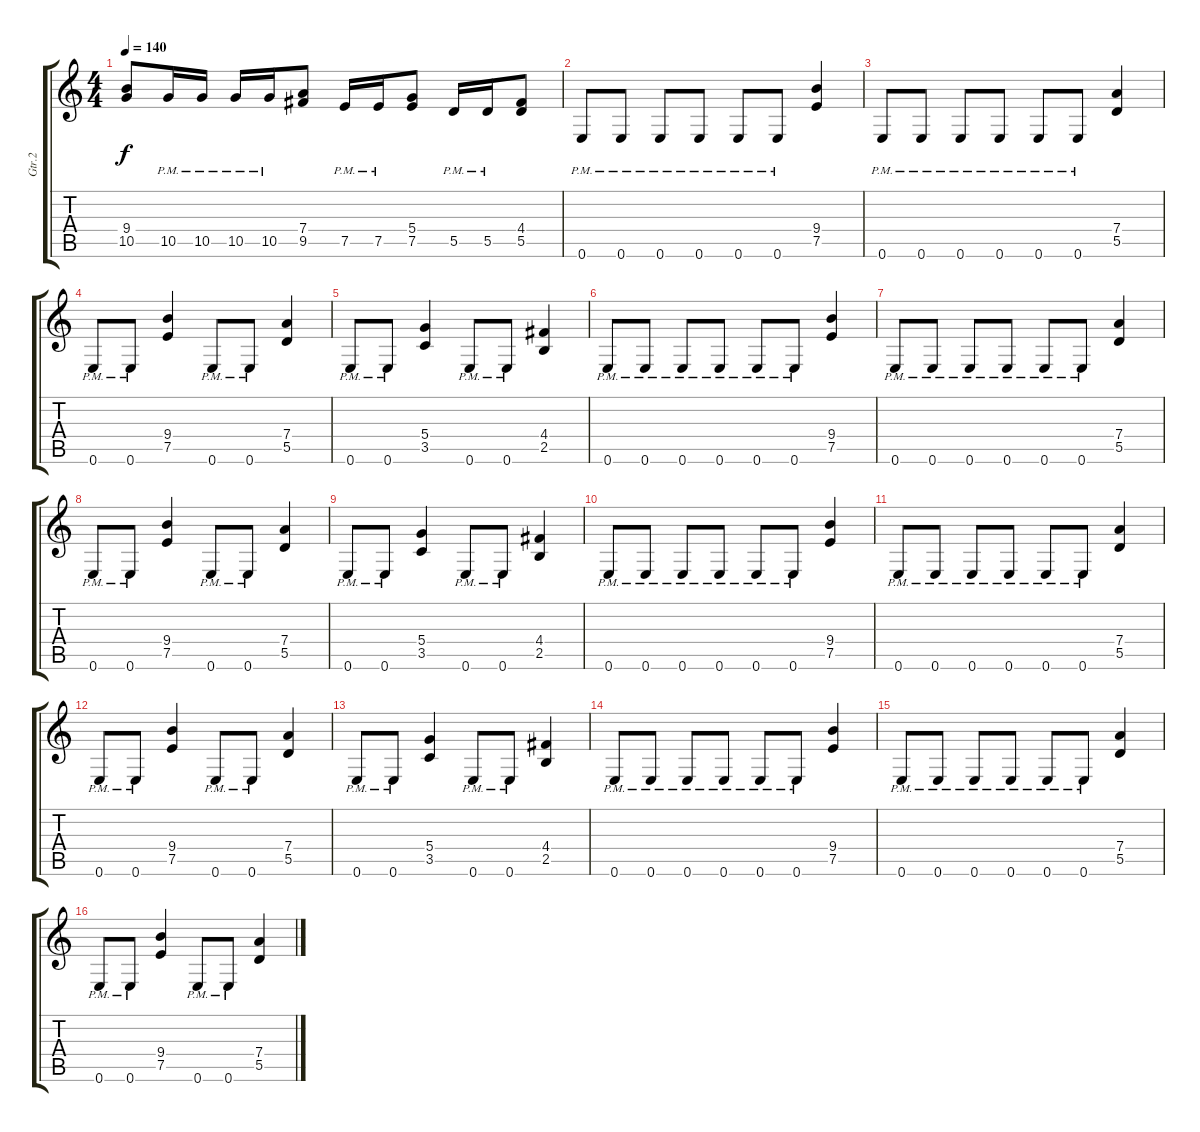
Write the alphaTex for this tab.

\track ("Gtr.2" "Gtr.2") {instrument overdrivenguitar}
\staff {score tabs}
\tuning (E4 B3 G3 D3 A2 E2) {hide}
\ts (4 4)
\tempo 140
\clef g2
\ks c
(9.4 10.5).8{dy f} 10.5{pm}.16 10.5{pm}.16 10.5{pm}.16 10.5{pm}.16 (7.4 9.5).8 7.5{pm}.16 7.5{pm}.16 (5.4 7.5).8 5.5{pm}.16 5.5{pm}.16 (4.4 5.5).8 |
0.6{pm}.8 0.6{pm}.8 0.6{pm}.8 0.6{pm}.8 0.6{pm}.8 0.6{pm}.8 (9.4 7.5).4 |
0.6{pm}.8 0.6{pm}.8 0.6{pm}.8 0.6{pm}.8 0.6{pm}.8 0.6{pm}.8 (7.4 5.5).4 |
0.6{pm}.8 0.6{pm}.8 (9.4 7.5).4 0.6{pm}.8 0.6{pm}.8 (7.4 5.5).4 |
0.6{pm}.8 0.6{pm}.8 (5.4 3.5).4 0.6{pm}.8 0.6{pm}.8 (4.4 2.5).4 |
0.6{pm}.8 0.6{pm}.8 0.6{pm}.8 0.6{pm}.8 0.6{pm}.8 0.6{pm}.8 (9.4 7.5).4 |
0.6{pm}.8 0.6{pm}.8 0.6{pm}.8 0.6{pm}.8 0.6{pm}.8 0.6{pm}.8 (7.4 5.5).4 |
0.6{pm}.8 0.6{pm}.8 (9.4 7.5).4 0.6{pm}.8 0.6{pm}.8 (7.4 5.5).4 |
0.6{pm}.8 0.6{pm}.8 (5.4 3.5).4 0.6{pm}.8 0.6{pm}.8 (4.4 2.5).4 |
0.6{pm}.8 0.6{pm}.8 0.6{pm}.8 0.6{pm}.8 0.6{pm}.8 0.6{pm}.8 (9.4 7.5).4 |
0.6{pm}.8 0.6{pm}.8 0.6{pm}.8 0.6{pm}.8 0.6{pm}.8 0.6{pm}.8 (7.4 5.5).4 |
0.6{pm}.8 0.6{pm}.8 (9.4 7.5).4 0.6{pm}.8 0.6{pm}.8 (7.4 5.5).4 |
0.6{pm}.8 0.6{pm}.8 (5.4 3.5).4 0.6{pm}.8 0.6{pm}.8 (4.4 2.5).4 |
0.6{pm}.8 0.6{pm}.8 0.6{pm}.8 0.6{pm}.8 0.6{pm}.8 0.6{pm}.8 (9.4 7.5).4 |
0.6{pm}.8 0.6{pm}.8 0.6{pm}.8 0.6{pm}.8 0.6{pm}.8 0.6{pm}.8 (7.4 5.5).4 |
0.6{pm}.8 0.6{pm}.8 (9.4 7.5).4 0.6{pm}.8 0.6{pm}.8 (7.4 5.5).4
